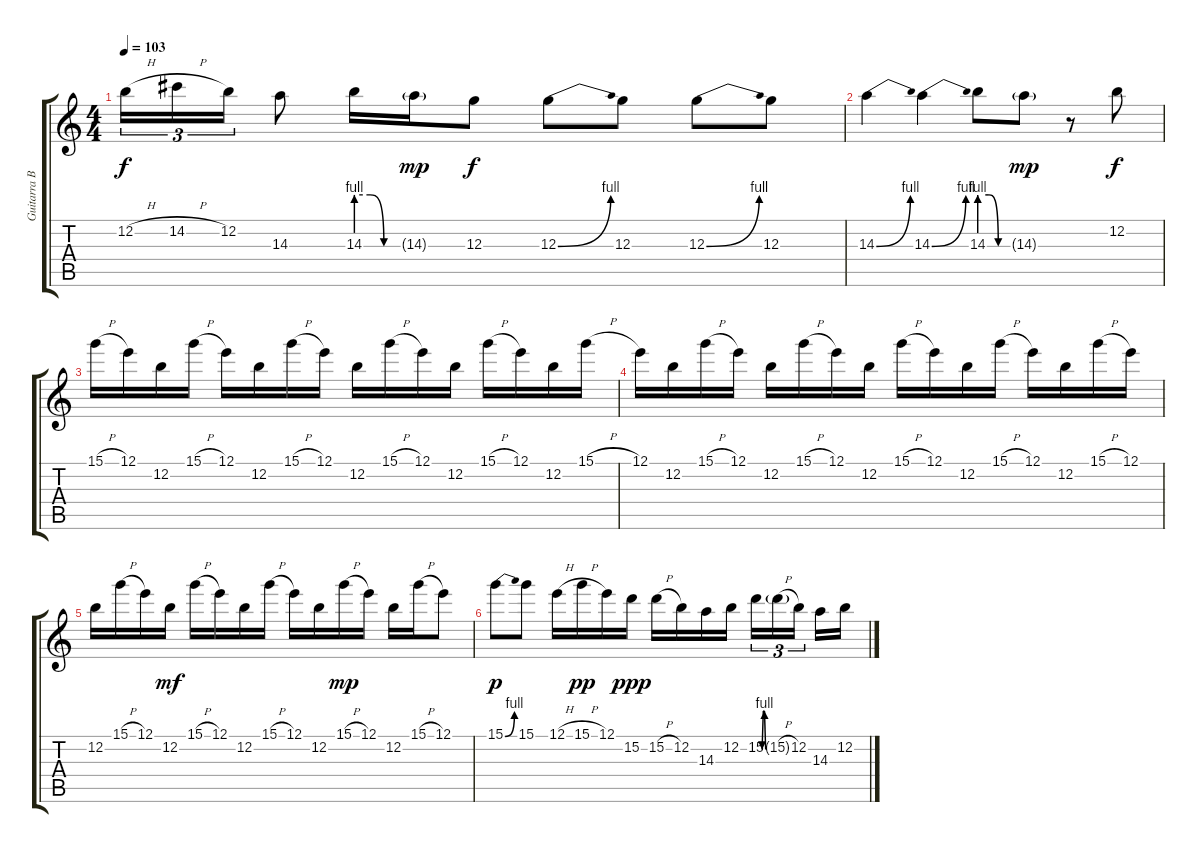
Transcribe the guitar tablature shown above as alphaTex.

\track ("Guitarra B" "Guitarra B") {instrument overdrivenguitar}
\staff {score tabs}
\tuning (E4 B3 G3 D3 A2 E2) {hide}
\ts (4 4)
\tempo 103
\clef g2
\ks c
12.2{h}.16{tu (3 2) dy f} 14.2{h}.16{tu (3 2)} 12.2.16{tu (3 2)} 14.3.8 14.3{be (custom 0 4 20 4 40 0 60 0)}.16 14.3{g}.16{dy mp} 12.3.8{dy f} 12.3{be (bend 0 0 60 4)}.8 12.3.8 12.3{be (bend 0 0 60 4)}.8 12.3.8 |
14.3{be (bend 0 0 60 4)}.4 14.3{be (bend 0 0 60 4)}.4 14.3{be (custom 0 4 20 4 40 0 60 0)}.8 14.3{g}.8{dy mp} r.8 12.2.8{dy f} |
15.1{h}.16 12.1.16 12.2.16 15.1{h}.16 12.1.16 12.2.16 15.1{h}.16 12.1.16 12.2.16 15.1{h}.16 12.1.16 12.2.16 15.1{h}.16 12.1.16 12.2.16 15.1{h}.16 |
12.1.16 12.2.16 15.1{h}.16 12.1.16 12.2.16 15.1{h}.16 12.1.16 12.2.16 15.1{h}.16 12.1.16 12.2.16 15.1{h}.16 12.1.16 12.2.16 15.1{h}.16 12.1.16 |
12.2.16 15.1{h}.16 12.1.16 12.2.16{dy mf} 15.1{h}.16 12.1.16 12.2.16 15.1{h}.16 12.1.16 12.2.16 15.1{h}.16{dy mp} 12.1.16 12.2.16 15.1{h}.16 12.1.8 |
15.1{be (bend 0 0 60 4)}.8{dy p} 15.1.8 12.1{h}.16 15.1{h}.16{dy pp} 12.1.16 15.2.16{dy ppp} 15.2{h}.16 12.2.16 14.3.16 12.2.16 15.2{be (custom 0 0 15 4 30 4 45 0 60 0)}.16{tu (3 2)} 15.2{h g}.16{tu (3 2)} 12.2.16{tu (3 2)} 14.3.16 12.2.16
